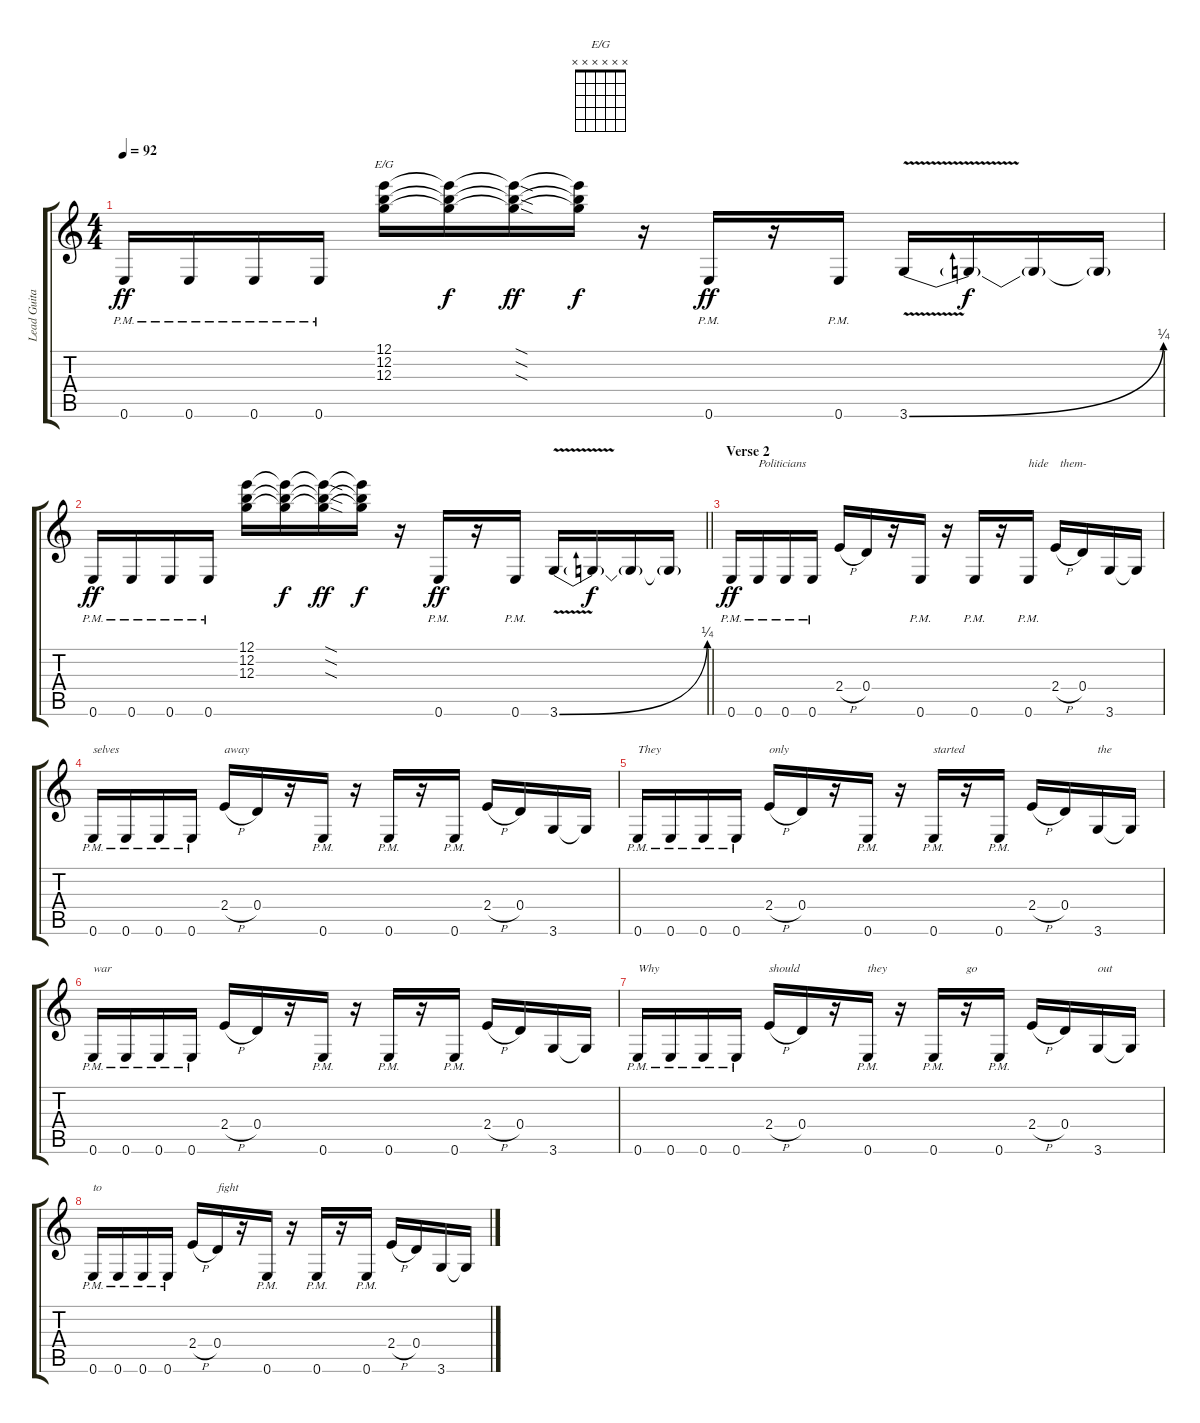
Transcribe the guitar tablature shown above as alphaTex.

\track ("Lead Guitar" "Lead Guita") {instrument distortionguitar}
\staff {score tabs}
\tuning (E4 B3 G3 D3 A2 E2) {hide}
\chord ("E/G" x x x x x x)
\ts (4 4)
\tempo 92
\clef g2
\ks c
0.6{pm}.16{dy ff} 0.6{pm}.16 0.6{pm}.16 0.6{pm}.16 (12.1 12.2 12.3).16{ch "E/G"} (12.1{t} 12.2{t} 12.3{t}).16{dy f} (12.1{sod t} 12.2{sod t} 12.3{sod t}).16{dy ff} (12.1{t} 12.2{t} 12.3{t}).16{dy f} r.16 0.6{pm}.16{dy ff} r.16 0.6{pm}.16 3.6{be (bend 0 0 60 1) v}.16 3.6{t}.16{dy f} 3.6{t}.16 3.6{t}.16 |
\barLineRight lightlight
0.6{pm}.16{dy ff} 0.6{pm}.16 0.6{pm}.16 0.6{pm}.16 (12.1 12.2 12.3).16 (12.1{t} 12.2{t} 12.3{t}).16{dy f} (12.1{sod t} 12.2{sod t} 12.3{sod t}).16{dy ff} (12.1{t} 12.2{t} 12.3{t}).16{dy f} r.16 0.6{pm}.16{dy ff} r.16 0.6{pm}.16 3.6{be (bend 0 0 60 1) v}.16 3.6{t}.16{dy f} 3.6{t}.16 3.6{t}.16 |
\section ("" "Verse 2")
0.6{pm}.16{dy ff} 0.6{pm}.16{txt "Politicians"} 0.6{pm}.16 0.6{pm}.16 2.4{h}.16 0.4.16 r.16 0.6{pm}.16 r.16 0.6{pm}.16 r.16 0.6{pm}.16{txt "hide    them-"} 2.4{h}.16 0.4.16 3.6.16 3.6{t}.16 |
0.6{pm}.16{txt "selves"} 0.6{pm}.16 0.6{pm}.16 0.6{pm}.16 2.4{h}.16{txt "away"} 0.4.16 r.16 0.6{pm}.16 r.16 0.6{pm}.16 r.16 0.6{pm}.16 2.4{h}.16 0.4.16 3.6.16 3.6{t}.16 |
0.6{pm}.16{txt "They"} 0.6{pm}.16 0.6{pm}.16 0.6{pm}.16 2.4{h}.16{txt "only"} 0.4.16 r.16 0.6{pm}.16 r.16 0.6{pm}.16{txt "started"} r.16 0.6{pm}.16 2.4{h}.16 0.4.16 3.6.16{txt "the"} 3.6{t}.16 |
0.6{pm}.16{txt "war"} 0.6{pm}.16 0.6{pm}.16 0.6{pm}.16 2.4{h}.16 0.4.16 r.16 0.6{pm}.16 r.16 0.6{pm}.16 r.16 0.6{pm}.16 2.4{h}.16 0.4.16 3.6.16 3.6{t}.16 |
0.6{pm}.16{txt "Why"} 0.6{pm}.16 0.6{pm}.16 0.6{pm}.16 2.4{h}.16{txt "should"} 0.4.16 r.16 0.6{pm}.16{txt "they"} r.16 0.6{pm}.16 r.16{txt "go"} 0.6{pm}.16 2.4{h}.16 0.4.16 3.6.16{txt "out"} 3.6{t}.16 |
0.6{pm}.16{txt "to"} 0.6{pm}.16 0.6{pm}.16 0.6{pm}.16 2.4{h}.16 0.4.16{txt "fight"} r.16 0.6{pm}.16 r.16 0.6{pm}.16 r.16 0.6{pm}.16 2.4{h}.16 0.4.16 3.6.16 3.6{t}.16
